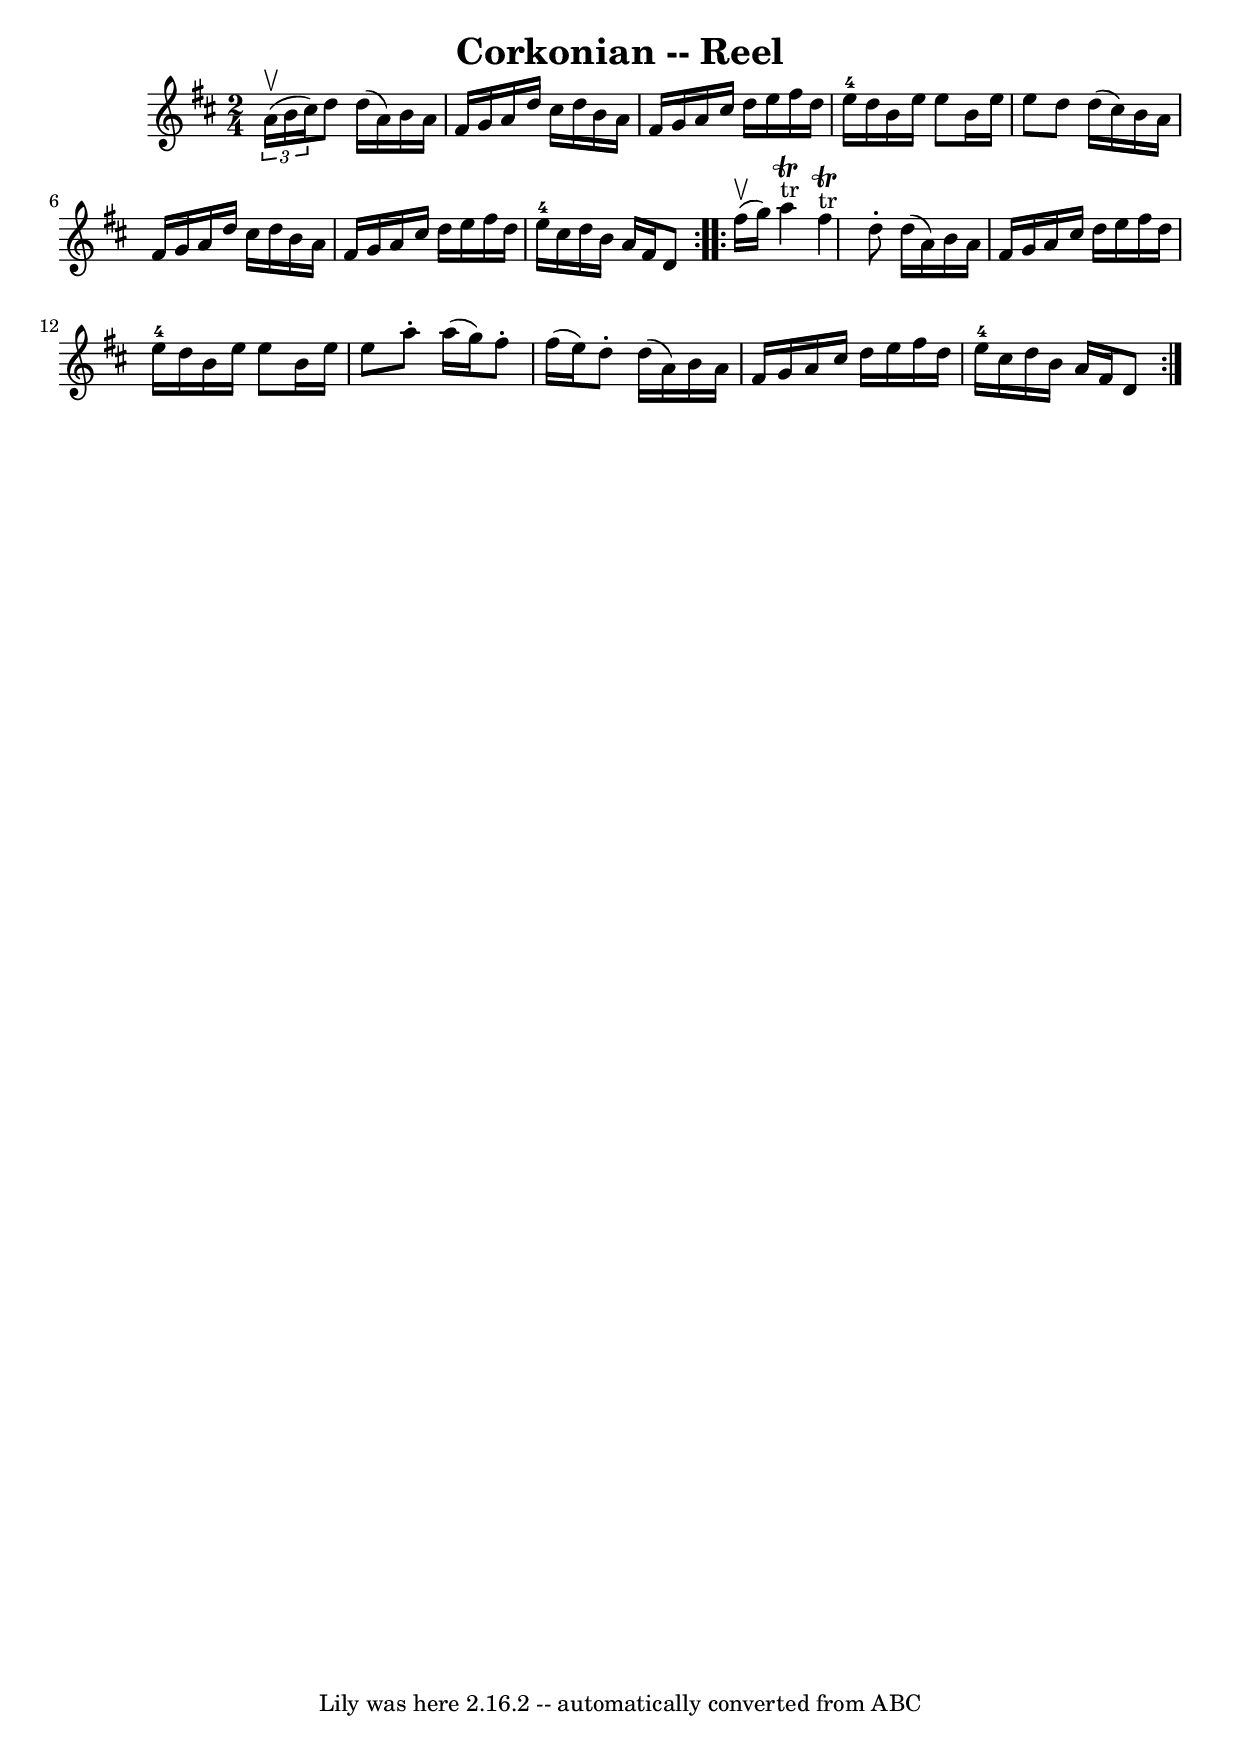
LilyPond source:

\version "2.7.40"
\include "Mammoth.ily"
\header {
	book = "Ryan's Mammoth Collection"
	crossRefNumber = "1"
	footnotes = "\\\\146\\\\Similar to The Merry Blacksmith"
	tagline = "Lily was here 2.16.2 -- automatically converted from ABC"
	title = "Corkonian -- Reel"
}
voicedefault =  {
\set Score.defaultBarType = "empty"

\repeat volta 2 {
\time 2/4 \key d \major   \times 2/3 { a'16^\upbow(b'16 cis''16) } 
|
 d''8 d''16 (a'16) b'16 a'16 fis'16 g'16    
|
 a'16 d''16 cis''16 d''16 b'16 a'16 fis'16 g'16  
  |
 a'16 cis''16 d''16 e''16 fis''16 d''16 e''16 
-4 d''16    |
 b'16 e''16 e''8 b'16 e''16 e''8    
|
 d''8 d''16 (cis''16) b'16 a'16 fis'16 g'16    
|
 a'16 d''16 cis''16 d''16 b'16 a'16 fis'16 g'16  
  |
 a'16 cis''16 d''16 e''16 fis''16 d''16 e''16 
-4 cis''16    |
 d''16 b'16 a'16 fis'16 d'8    
} \repeat volta 2 { fis''16^\upbow(g''16) |
 a''4 
^"tr"^\trill fis''4^"tr"^\trill   |
 d''8 -. d''16 (a'16)  
 b'16 a'16 fis'16 g'16    |
 a'16 cis''16 d''16 e''16 
 fis''16 d''16 e''16-4 d''16    |
 b'16 e''16 e''8   
 b'16 e''16 e''8    |
 a''8 -. a''16 (g''16) fis''8 
-. fis''16 (e''16)   |
 d''8 -. d''16 (a'16) b'16    
a'16 fis'16 g'16    |
 a'16 cis''16 d''16 e''16    
fis''16 d''16 e''16-4 cis''16    |
 d''16 b'16 a'16    
fis'16 d'8    }   
}

\score{
    <<

	\context Staff="default"
	{
	    \voicedefault 
	}

    >>
	\layout {
	}
	\midi {}
}
